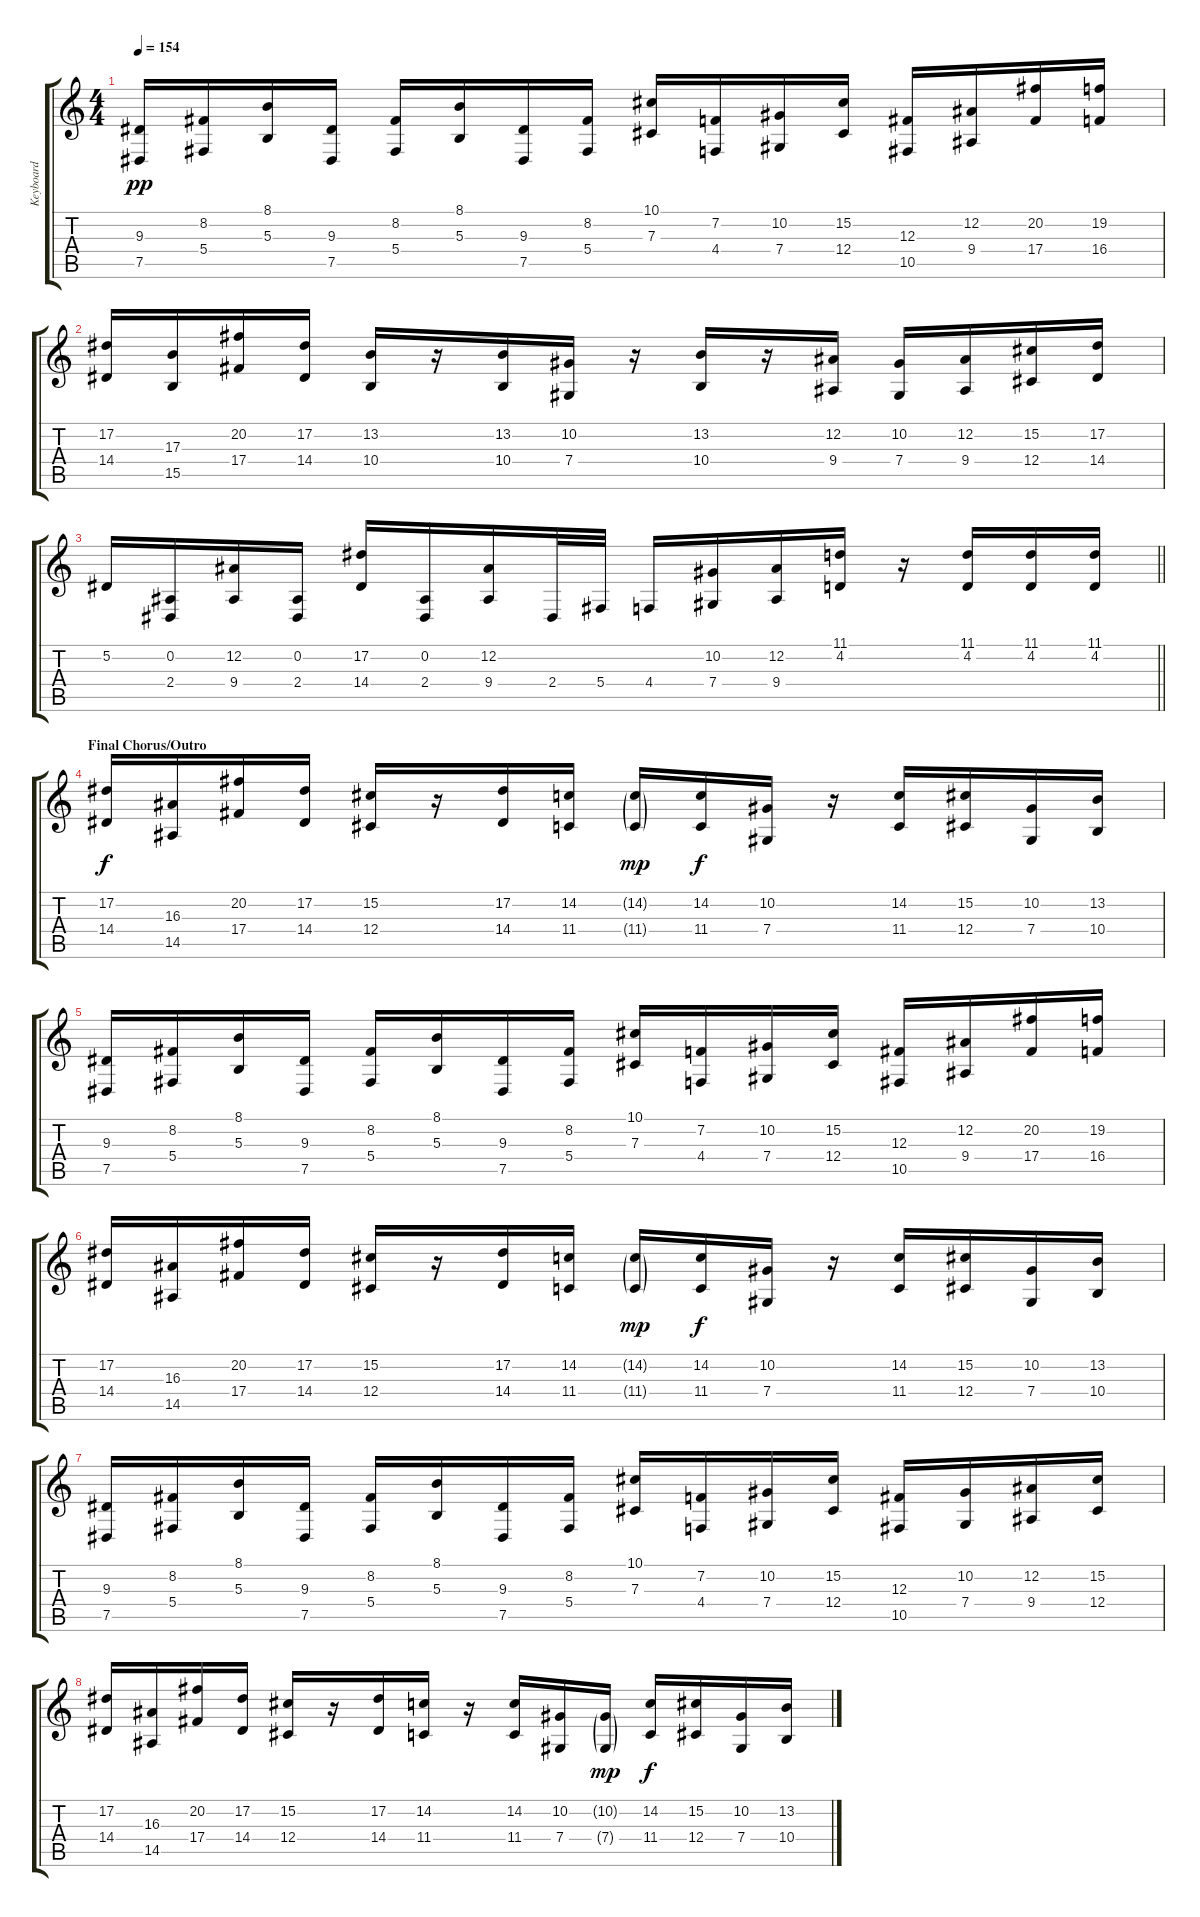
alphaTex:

\track ("Keyboard" "Keyboard") {instrument lead2sawtooth}
\staff {score tabs}
\tuning (Eb4 Bb3 Gb3 Db3 Ab2 Db2) {hide}
\ts (4 4)
\tempo 154
\clef g2
\ks c
(9.3 7.5).16{dy pp} (8.2 5.4).16 (8.1 5.3).16 (9.3 7.5).16 (8.2 5.4).16 (8.1 5.3).16 (9.3 7.5).16 (8.2 5.4).16 (10.1 7.3).16 (7.2 4.4).16 (10.2 7.4).16 (15.2 12.4).16 (12.3 10.5).16 (12.2 9.4).16 (20.2 17.4).16 (19.2 16.4).16 |
(17.2 14.4).16 (17.3 15.5).16 (20.2 17.4).16 (17.2 14.4).16 (13.2 10.4).16 r.16 (13.2 10.4).16 (10.2 7.4).16 r.16 (13.2 10.4).16 r.16 (12.2 9.4).16 (10.2 7.4).16 (12.2 9.4).16 (15.2 12.4).16 (17.2 14.4).16 |
\barLineRight lightlight
5.2.16 (0.2 2.4).16 (12.2 9.4).16 (0.2 2.4).16 (17.2 14.4).16 (0.2 2.4).16 (12.2 9.4).16 2.4.32 5.4.32 4.4.16 (10.2 7.4).16 (12.2 9.4).16 (11.1 4.2).16 r.16 (11.1 4.2).16 (11.1 4.2).16 (11.1 4.2).16 |
\section ("" "Final Chorus/Outro")
(17.2 14.4).16{dy f volume 12} (16.3 14.5).16 (20.2 17.4).16 (17.2 14.4).16 (15.2 12.4).16 r.16 (17.2 14.4).16 (14.2 11.4).16 (14.2{g} 11.4{g}).16{dy mp} (14.2 11.4).16{dy f} (10.2 7.4).16 r.16 (14.2 11.4).16 (15.2 12.4).16 (10.2 7.4).16 (13.2 10.4).16 |
(9.3 7.5).16 (8.2 5.4).16 (8.1 5.3).16 (9.3 7.5).16 (8.2 5.4).16 (8.1 5.3).16 (9.3 7.5).16 (8.2 5.4).16 (10.1 7.3).16 (7.2 4.4).16 (10.2 7.4).16 (15.2 12.4).16 (12.3 10.5).16 (12.2 9.4).16 (20.2 17.4).16 (19.2 16.4).16 |
(17.2 14.4).16{volume 12} (16.3 14.5).16 (20.2 17.4).16 (17.2 14.4).16 (15.2 12.4).16 r.16 (17.2 14.4).16 (14.2 11.4).16 (14.2{g} 11.4{g}).16{dy mp} (14.2 11.4).16{dy f} (10.2 7.4).16 r.16 (14.2 11.4).16 (15.2 12.4).16 (10.2 7.4).16 (13.2 10.4).16 |
(9.3 7.5).16 (8.2 5.4).16 (8.1 5.3).16 (9.3 7.5).16 (8.2 5.4).16 (8.1 5.3).16 (9.3 7.5).16 (8.2 5.4).16 (10.1 7.3).16 (7.2 4.4).16 (10.2 7.4).16 (15.2 12.4).16 (12.3 10.5).16 (10.2 7.4).16 (12.2 9.4).16 (15.2 12.4).16 |
(17.2 14.4).16{volume 12} (16.3 14.5).16 (20.2 17.4).16 (17.2 14.4).16 (15.2 12.4).16 r.16 (17.2 14.4).16 (14.2 11.4).16 r.16 (14.2 11.4).16 (10.2 7.4).16 (10.2{g} 7.4{g}).16{dy mp} (14.2 11.4).16{dy f} (15.2 12.4).16 (10.2 7.4).16 (13.2 10.4).16
